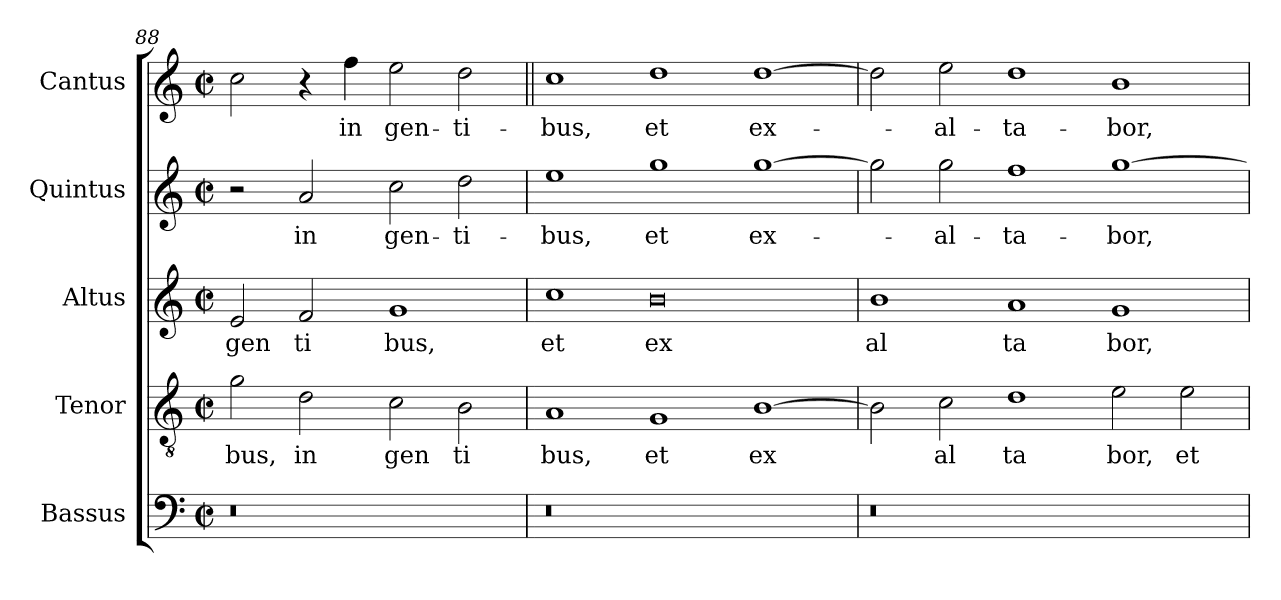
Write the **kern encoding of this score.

**kern	**kern	**text	**kern	**text	**kern	**text	**kern	**text
*part5	*part4	*part4	*part3	*part3	*part2	*part2	*part1	*part1
*staff5	*staff4	*staff4	*staff3	*staff3	*staff2	*staff2	*staff1	*staff1
*I"Bassus	*I"Tenor	*	*I"Altus	*	*I"Quintus	*	*I"Cantus	*
*clefF4	*clefGv2	*	*clefG2	*	*clefG2	*	*clefG2	*
*M2/2	*M2/2	*	*M2/2	*	*M2/2	*	*M2/2	*
*met(c|)	*met(c|)	*	*met(c|)	*	*met(c|)	*	*met(c|)	*
=88	=88	=88	=88	=88	=88	=88	=88	=88
!	!	!LO:LY:b:cj	!	!LO:LY:b:cj	!	!	!	!
0r	2g\	bus,	2e/	gen	2r	.	2cc\	.
!	!	!LO:LY:b:cj	!	!LO:LY:b:cj	!	!LO:LY:b:cj	!	!
.	2d\	in	2f/	ti	2a/	in	4r	.
!	!	!	!	!	!	!	!	!LO:LY:b:cj
.	.	.	.	.	.	.	4ff\	in
!	!	!LO:LY:b:cj	!	!LO:LY:b:cj	!	!LO:LY:b:cj	!	!LO:LY:b:cj
.	2c\	gen	1g	bus,	2cc\	gen-	2ee\	gen-
!	!	!LO:LY:b:cj	!	!	!	!LO:LY:b:cj	!	!LO:LY:b:cj
.	2B\	ti	.	.	2dd\	-ti-	2dd\	-ti-
=89	=89	=89||	=89	=89||	=89	=89||	=89||	=89||
!	!	!LO:LY:b:cj	!	!LO:LY:b:cj	!	!LO:LY:b:cj	!	!LO:LY:b:cj
0.r	1A	bus,	1cc	et	1ee	-bus,	1cc	-bus,
!	!	!LO:LY:b:cj	!	!LO:LY:b:cj	!	!LO:LY:b:cj	!	!LO:LY:b:cj
.	1G	et	0b	ex	1gg	et	1dd	et
!	!	!LO:LY:b:cj	!	!	!	!LO:LY:b:cj	!	!LO:LY:b:cj
.	[>1B	ex	.	.	[>1gg	ex-	[>1dd	ex-
=90	=90	=90	=90	=90	=90	=90	=90	=90
!	!	!	!	!LO:LY:b:cj	!	!	!	!
0.r	2B\]	.	1b	al	2gg\]	.	2dd\]	.
!	!	!LO:LY:b:cj	!	!	!	!LO:LY:b:cj	!	!LO:LY:b:cj
.	2c\	al	.	.	2gg\	-al-	2ee\	-al-
!	!	!LO:LY:b:cj	!	!LO:LY:b:cj	!	!LO:LY:b:cj	!	!LO:LY:b:cj
.	1d	ta	1a	ta	1ff	-ta-	1dd	-ta-
!	!	!LO:LY:b:cj	!	!LO:LY:b:cj	!	!LO:LY:b	!	!LO:LY:b:cj
.	2e\	bor,	1g	bor,	[>1gg	-bor,	1b	-bor,
!	!	!LO:LY:b:cj	!	!	!	!	!	!
.	2e\	et	.	.	.	.	.	.
=	=	=	=	=	=	=	=	=
*-	*-	*-	*-	*-	*-	*-	*-	*-
